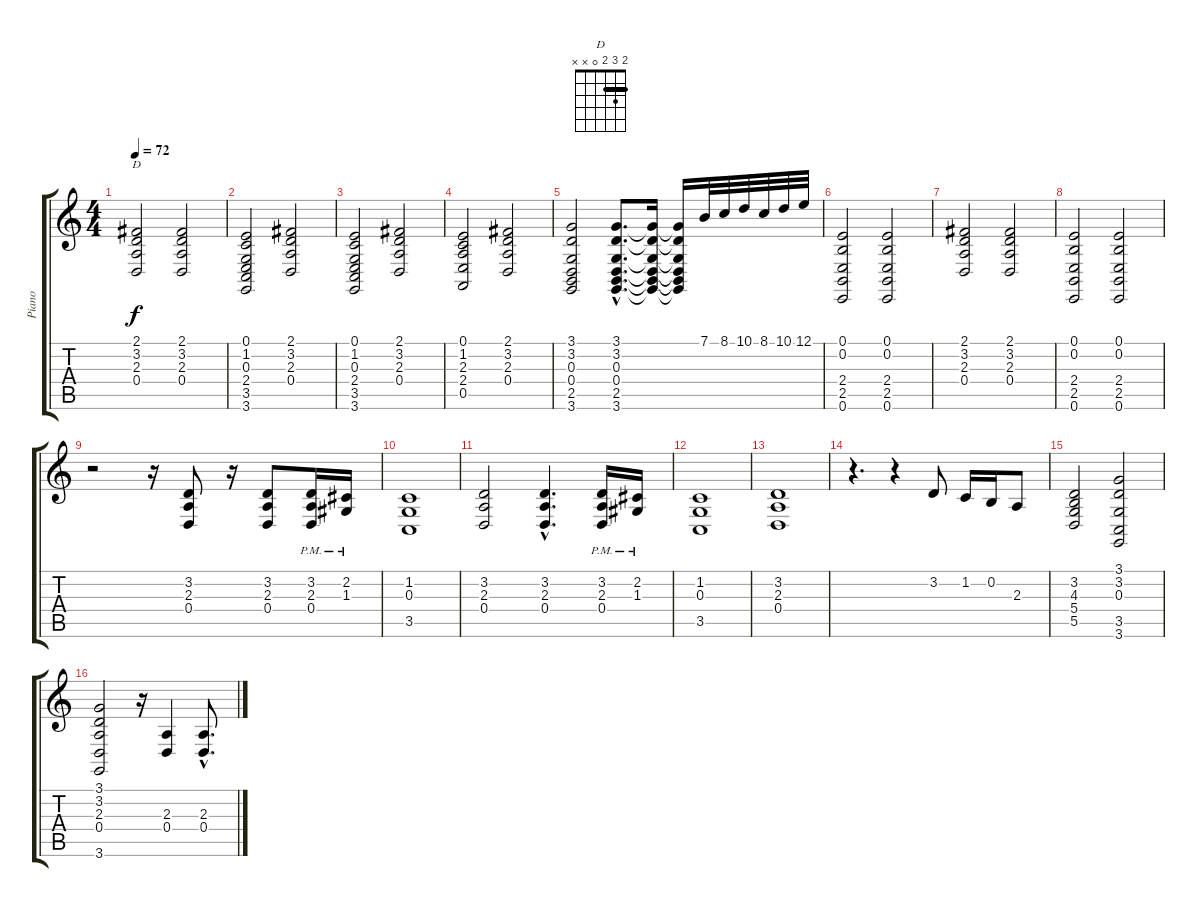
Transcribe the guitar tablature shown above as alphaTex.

\track ("Piano" "Piano") {instrument brightacousticpiano}
\staff {score tabs}
\tuning (E4 B3 G3 D3 A2 E2) {hide}
\chord ("D" 2 3 2 0 x x) {barre 2}
\ts (4 4)
\tempo 72
\clef g2
\ks c
(2.1 3.2 2.3 0.4).2{ch "D" dy f} (2.1 3.2 2.3 0.4).2 |
(0.1 1.2 0.3 2.4 3.5 3.6).2 (2.1 3.2 2.3 0.4).2 |
(0.1 1.2 0.3 2.4 3.5 3.6).2 (2.1 3.2 2.3 0.4).2 |
(0.1 1.2 2.3 2.4 0.5).2 (2.1 3.2 2.3 0.4).2 |
(3.1 3.2 0.3 0.4 2.5 3.6).2 (3.1{hac} 3.2{hac} 0.3{hac} 0.4{hac} 2.5{hac} 3.6{hac}).8{d} (3.1{t} 3.2{t} 0.3{t} 0.4{t} 2.5{t} 3.6{t}).16 (3.1{t} 3.2{t} 0.3{t} 0.4{t} 2.5{t} 3.6{t}).16 7.1.32 8.1.32 10.1.32 8.1.32 10.1.32 12.1.32 |
(0.1 0.2 2.4 2.5 0.6).2 (0.1 0.2 2.4 2.5 0.6).2 |
(2.1 3.2 2.3 0.4).2 (2.1 3.2 2.3 0.4).2 |
(0.1 0.2 2.4 2.5 0.6).2 (0.1 0.2 2.4 2.5 0.6).2 |
r.2 r.16 (3.2 2.3 0.4).8{instrument overdrivenguitar} r.16 (3.2 2.3 0.4).8 (3.2 2.3 0.4{pm}).16 (2.2{pm} 1.3{pm}).16 |
(1.2 0.3 3.5).1 |
(3.2 2.3 0.4).2 (3.2{hac} 2.3{hac} 0.4{hac}).4{d} (3.2{pm} 2.3{pm} 0.4{pm}).16 (2.2 1.3{pm}).16 |
(1.2 0.3 3.5).1 |
(3.2 2.3 0.4).1 |
r.4{d} r.4 3.2.8{instrument brightacousticpiano} 1.2.16 0.2.16 2.3.8 |
(3.2 4.3 5.4 5.5).2 (3.1 3.2 0.3 3.5 3.6).2 |
(3.1 3.2 2.3 0.4 3.6).2 r.16 (2.3 0.4).4 (2.3{hac} 0.4{hac}).8{d}
